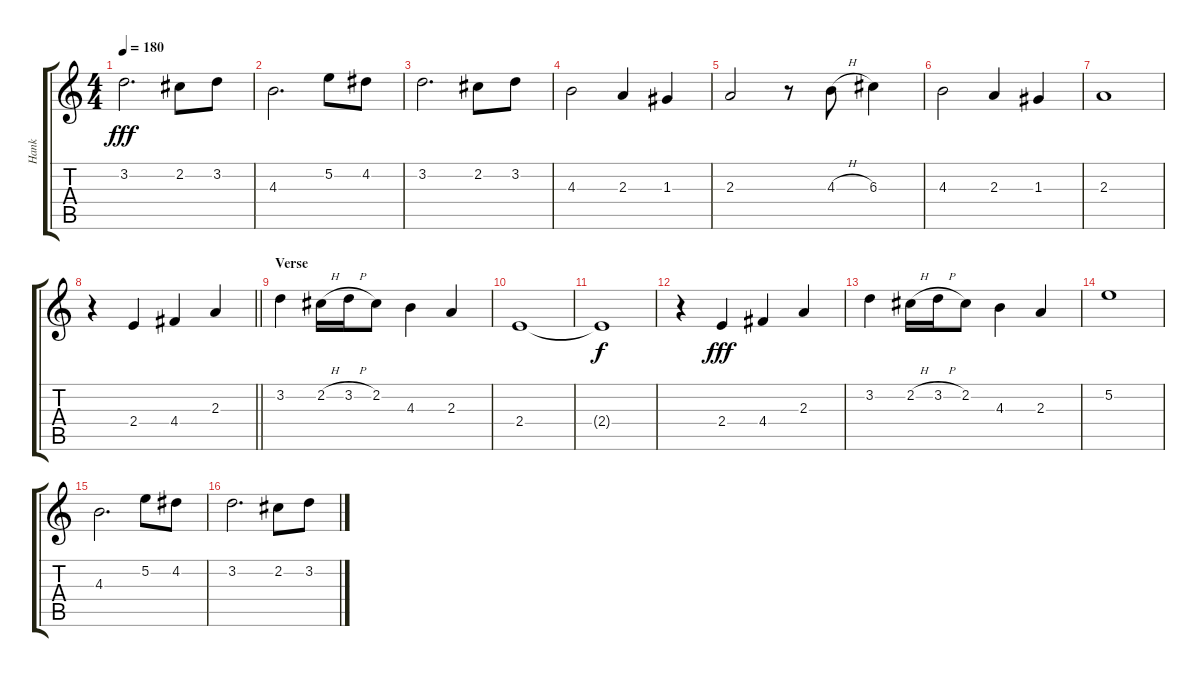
\track ("Hank" "Hank") {instrument electricguitarjazz}
\staff {score tabs}
\tuning (E4 B3 G3 D3 A2 E2) {hide}
\ts (4 4)
\tempo 180
\clef g2
\ks c
3.2.2{d dy fff} 2.2.8 3.2.8 |
4.3.2{d} 5.2.8 4.2.8 |
3.2.2{d} 2.2.8 3.2.8 |
4.3.2 2.3.4 1.3.4 |
2.3.2 r.8 4.3{h}.8 6.3.4 |
4.3.2 2.3.4 1.3.4 |
2.3.1 |
\barLineRight lightlight
r.4 2.4.4 4.4.4 2.3.4 |
\section ("" "Verse")
3.2.4 2.2{h}.16 3.2{h}.16 2.2.8 4.3.4 2.3.4 |
2.4.1 |
2.4{t}.1{dy f} |
r.4 2.4.4{dy fff} 4.4.4 2.3.4 |
3.2.4 2.2{h}.16 3.2{h}.16 2.2.8 4.3.4 2.3.4 |
5.2.1 |
4.3.2{d} 5.2.8 4.2.8 |
3.2.2{d} 2.2.8 3.2.8
